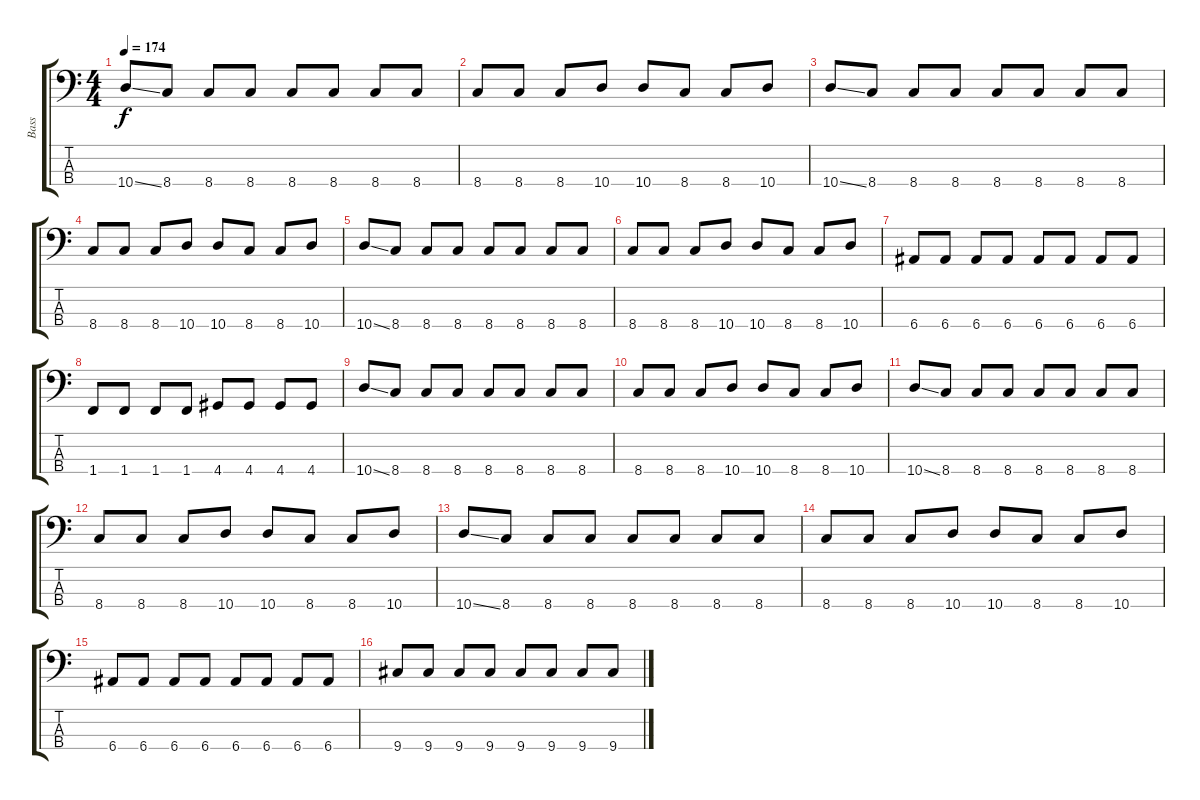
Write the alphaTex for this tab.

\track ("Bass" "Bass") {instrument electricbassfinger}
\staff {score tabs}
\tuning (G2 D2 A1 E1) {hide}
\ts (4 4)
\tempo 174
\clef f4
\ks c
10.4{ss}.8{dy f} 8.4.8 8.4.8 8.4.8 8.4.8 8.4.8 8.4.8 8.4.8 |
8.4.8 8.4.8 8.4.8 10.4.8 10.4.8 8.4.8 8.4.8 10.4.8 |
10.4{ss}.8 8.4.8 8.4.8 8.4.8 8.4.8 8.4.8 8.4.8 8.4.8 |
8.4.8 8.4.8 8.4.8 10.4.8 10.4.8 8.4.8 8.4.8 10.4.8 |
10.4{ss}.8 8.4.8 8.4.8 8.4.8 8.4.8 8.4.8 8.4.8 8.4.8 |
8.4.8 8.4.8 8.4.8 10.4.8 10.4.8 8.4.8 8.4.8 10.4.8 |
6.4.8 6.4.8 6.4.8 6.4.8 6.4.8 6.4.8 6.4.8 6.4.8 |
1.4.8 1.4.8 1.4.8 1.4.8 4.4.8 4.4.8 4.4.8 4.4.8 |
10.4{ss}.8 8.4.8 8.4.8 8.4.8 8.4.8 8.4.8 8.4.8 8.4.8 |
8.4.8 8.4.8 8.4.8 10.4.8 10.4.8 8.4.8 8.4.8 10.4.8 |
10.4{ss}.8 8.4.8 8.4.8 8.4.8 8.4.8 8.4.8 8.4.8 8.4.8 |
8.4.8 8.4.8 8.4.8 10.4.8 10.4.8 8.4.8 8.4.8 10.4.8 |
10.4{ss}.8 8.4.8 8.4.8 8.4.8 8.4.8 8.4.8 8.4.8 8.4.8 |
8.4.8 8.4.8 8.4.8 10.4.8 10.4.8 8.4.8 8.4.8 10.4.8 |
6.4.8 6.4.8 6.4.8 6.4.8 6.4.8 6.4.8 6.4.8 6.4.8 |
9.4.8 9.4.8 9.4.8 9.4.8 9.4.8 9.4.8 9.4.8 9.4.8
